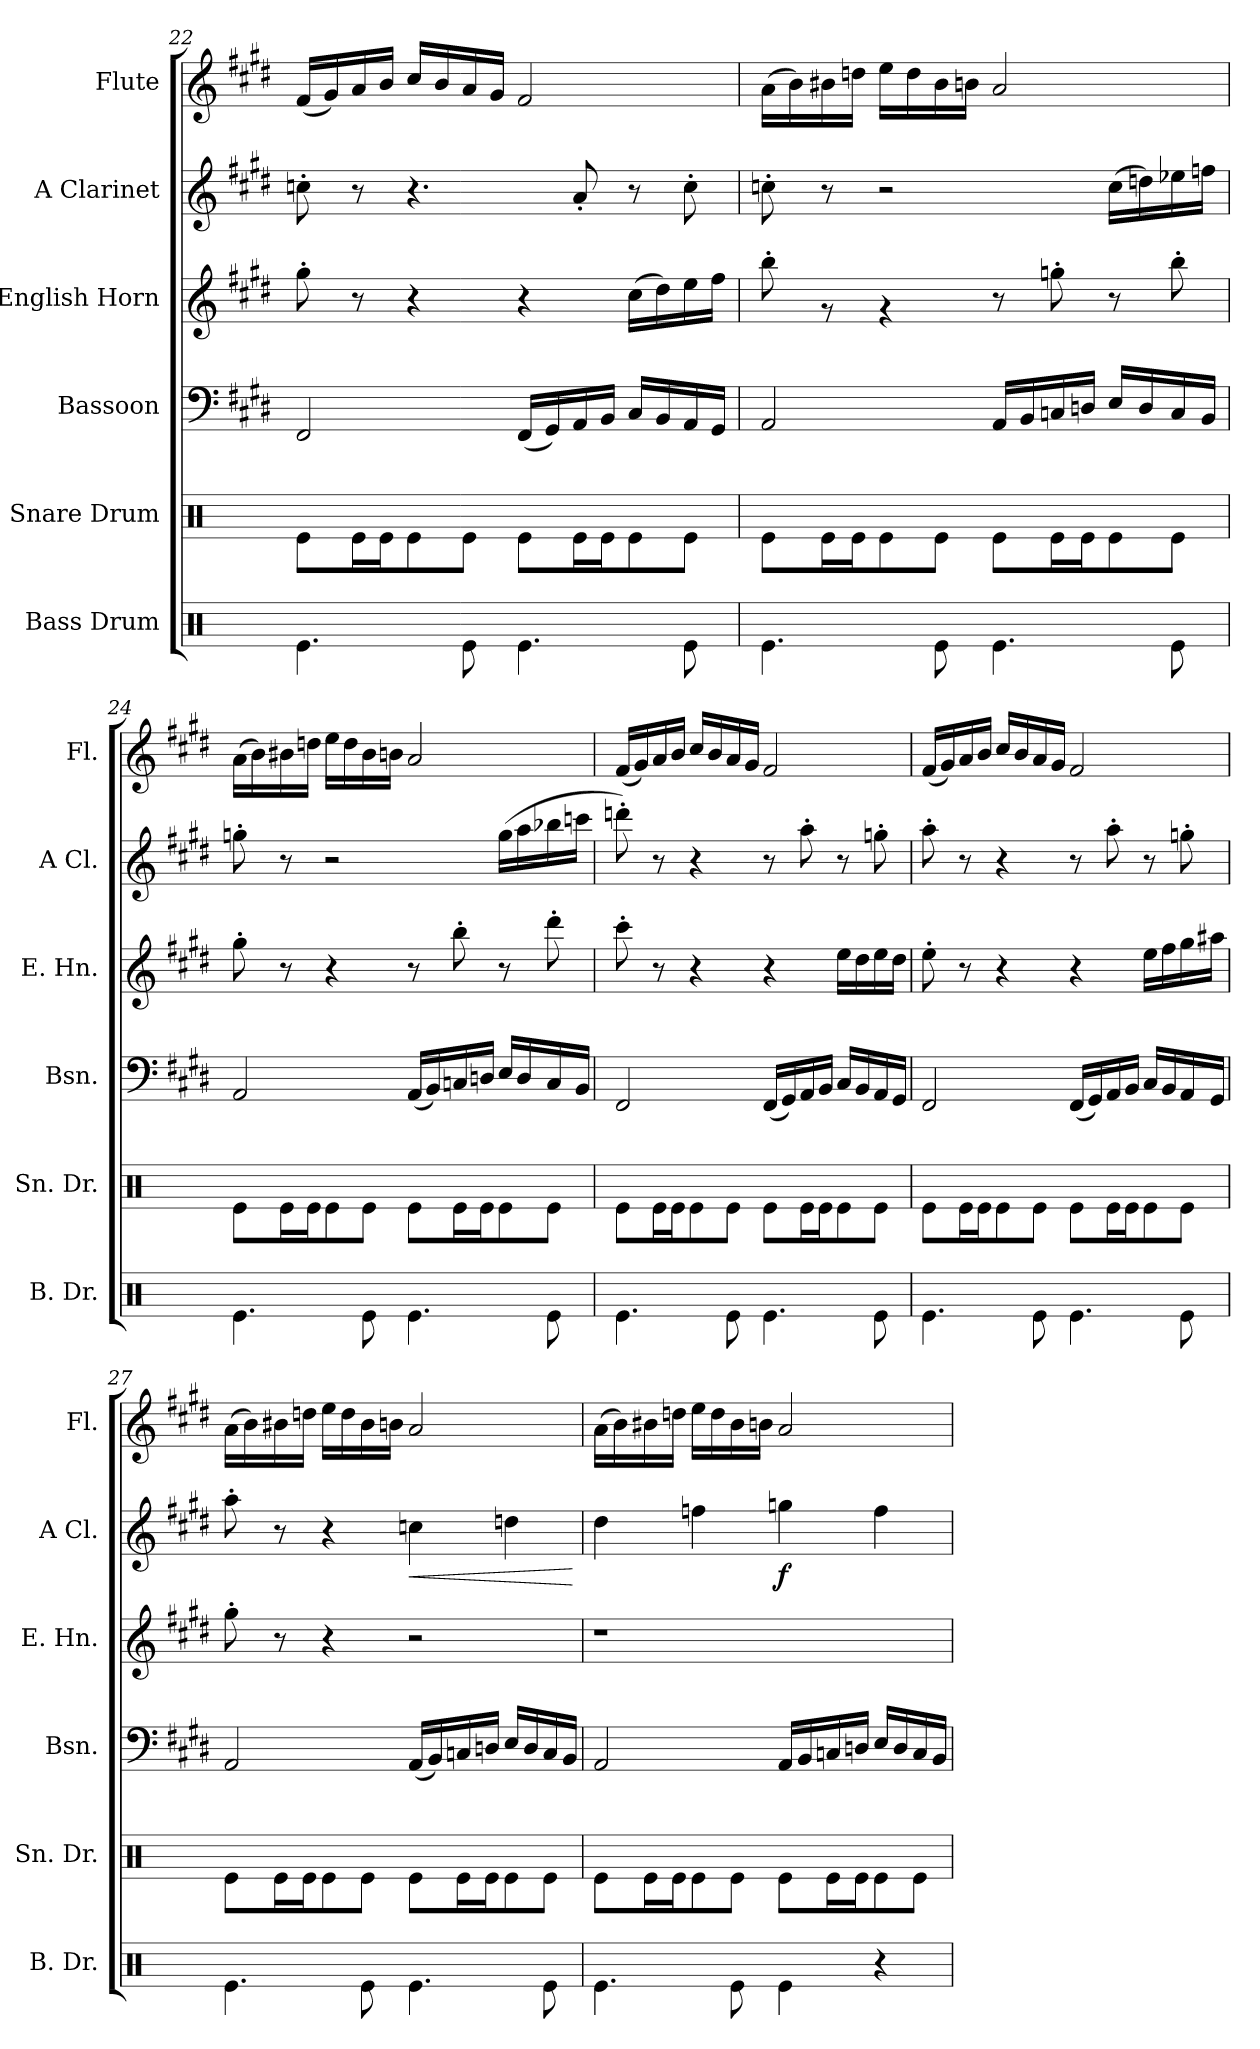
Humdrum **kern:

**kern	**kern	**kern	**kern	**kern	**dynam	**kern
*part6	*part5	*part4	*part3	*part2	*part2	*part1
*staff6	*staff5	*staff4	*staff3	*staff2	*staff2	*staff1
*I"Bass Drum	*I"Snare Drum	*I"Bassoon	*I"English Horn	*I"A Clarinet	*	*I"Flute
*I'B. Dr.	*I'Sn. Dr.	*I'Bsn.	*I'E. Hn.	*I'A Cl.	*	*I'Fl.
!!LO:LB:g=z
*clefX	*clefX	*clefF4	*clefG2	*clefG2	*	*clefG2
*	*	*	*ITrd4c7	*ITrd2c3	*	*
*k[]	*k[]	*k[f#c#g#d#]	*k[f#c#g#]	*k[f#c#g#d#a#e#b#]	*	*k[f#c#g#d#]
=22	=22	=22	=22	=22	=22	=22
4.Re\	8Re\L	2FF#/	8cc#'\	8an'\	.	(16f#/LL
.	.	.	.	.	.	16g#/)
.	16Re\L	.	8r	8r	.	16a/
.	16Re\J	.	.	.	.	16b/JJ
.	8Re\	.	4r	4.r	.	16cc#/LL
.	.	.	.	.	.	16b/
8Re\	8Re\J	.	.	.	.	16a/
.	.	.	.	.	.	16g#/JJ
4.Re\	8Re\L	(16FF#/LL	4r	.	.	2f#/
.	.	16GG#/)	.	.	.	.
.	16Re\L	16AA/	.	8f#'/	.	.
.	16Re\J	16BB/JJ	.	.	.	.
.	8Re\	16C#/LL	(16f#\LL	8r	.	.
.	.	16BB/	16g#\)	.	.	.
8Re\	8Re\J	16AA/	16a\	8a'\	.	.
.	.	16GG#/JJ	16b\JJ	.	.	.
!!LO:PB:g=z
=23	=23	=23	=23	=23	=23	=23
4.Re\	8Re\L	2AA/	8ee'\	8an'\	.	(16a\LL
.	.	.	.	.	.	16b\)
.	16Re\L	.	8rg	8r	.	16b#X\
.	16Re\J	.	.	.	.	16ddn\JJ
.	8Re\	.	4rg	2r	.	16ee\LL
.	.	.	.	.	.	16dd\
8Re\	8Re\J	.	.	.	.	16b#\
.	.	.	.	.	.	16bn\JJ
4.Re\	8Re\L	(16AA/LL	8r	.	.	2a/
.	.	16BB/	.	.	.	.
.	16Re\L	16Cn/	8ccn'\	.	.	.
.	16Re\J	16Dn/JJ	.	.	.	.
.	8Re\	16E/LL	8r	(16a\LL	.	.
.	.	16D/	.	16bn\)	.	.
8Re\	8Re\J	16C/	8ee'\	16ccn\	.	.
.	.	16BB/JJ	.	16ddn\JJ	.	.
=24	=24	=24	=24	=24	=24	=24
4.Re\	8Re\L	2AA/	8cc#'\	8een'\	.	(16a\LL
.	.	.	.	.	.	16b\)
.	16Re\L)	.	8r	8r	.	16b#X\
.	16Re\J	.	.	.	.	16ddn\JJ
.	8Re\	.	4r	2r	.	16ee\LL
.	.	.	.	.	.	16dd\
8Re\	8Re\J	.	.	.	.	16b#\
.	.	.	.	.	.	16bn\JJ
4.Re\	8Re\L	(16AA/LL	8r	.	.	2a/
.	.	16BB/)	.	.	.	.
.	16Re\L	16Cn/	8ee'\	.	.	.
.	16Re\J	16Dn/JJ	.	.	.	.
.	8Re\	16E/LL	8r	(16ee\LL	.	.
.	.	16D/	.	16ff#\	.	.
8Re\	8Re\J	16C/	8gg#'\	16ggn\	.	.
.	.	16BB/JJ	.	16aan\JJ	.	.
!!LO:LB:g=z
=25	=25	=25	=25	=25	=25	=25
4.Re\	8Re\L	2FF#/	8ff#'\	8bbn'\)	.	(16f#/LL
.	.	.	.	.	.	16g#/)
.	16Re\L	.	8r	8r	.	16a/
.	16Re\J	.	.	.	.	16b/JJ
.	8Re\	.	4r	4r	.	16cc#/LL
.	.	.	.	.	.	16b/
8Re\	8Re\J	.	.	.	.	16a/
.	.	.	.	.	.	16g#/JJ
4.Re\	8Re\L	(16FF#/LL	4r	8r	.	2f#/
.	.	16GG#/)	.	.	.	.
.	16Re\L	16AA/	.	8ff#'\	.	.
.	16Re\J	16BB/JJ	.	.	.	.
.	8Re\	16C#/LL	16a\LL	8r	.	.
.	.	16BB/	16g#\	.	.	.
8Re\	8Re\J	16AA/	16a\	8een'\	.	.
.	.	16GG#/JJ	16g#\JJ	.	.	.
=26	=26	=26	=26	=26	=26	=26
4.Re\	8Re\L	2FF#/	8a'\	8ff#'\	.	(16f#/LL
.	.	.	.	.	.	16g#/)
.	16Re\L	.	8r	8r	.	16a/
.	16Re\J	.	.	.	.	16b/JJ
.	8Re\	.	4r	4r	.	16cc#/LL
.	.	.	.	.	.	16b/
8Re\	8Re\J	.	.	.	.	16a/
.	.	.	.	.	.	16g#/JJ
4.Re\	8Re\L	(16FF#/LL	4r	8r	.	2f#/
.	.	16GG#/)	.	.	.	.
.	16Re\L	16AA/	.	8ff#'\	.	.
.	16Re\J	16BB/JJ	.	.	.	.
.	8Re\	16C#/LL	16a\LL	8r	.	.
.	.	16BB/	16b\	.	.	.
8Re\	8Re\J	16AA/	16cc#\	8een'\	.	.
.	.	16GG#/JJ	16dd#X\JJ	.	.	.
!!LO:PB:g=z
=27	=27	=27	=27	=27	=27	=27
4.Re\	8Re\L	2AA/	8cc#'\	8ff#'\	.	(16a\LL
.	.	.	.	.	.	16b\)
.	16Re\L	.	8r	8r	.	16b#X\
.	16Re\J	.	.	.	.	16ddn\JJ
.	8Re\	.	4r	4r	.	16ee\LL
.	.	.	.	.	.	16dd\
8Re\	8Re\J	.	.	.	.	16b#\
.	.	.	.	.	.	16bn\JJ
!	!	!	!	!	!LO:HP:b	!
4.Re\	8Re\L	(16AA/LL	2r	4an\	<	2a/
.	.	16BB/)	.	.	.	.
.	16Re\L	16Cn/	.	.	.	.
.	16Re\J	16Dn/JJ	.	.	.	.
.	8Re\	16E/LL	.	4bn\	.	.
.	.	16D/	.	.	.	.
8Re\	8Re\J	16C/	.	.	.	.
.	.	16BB/JJ	.	.	.	.
.	.	.	.	.	[	.
=28	=28	=28	=28	=28	=28	=28
4.Re\	8Re\L	2AA/	1r	4b#\	.	(16a\LL
.	.	.	.	.	.	16b\)
.	16Re\L	.	.	.	.	16b#X\
.	16Re\J	.	.	.	.	16ddn\JJ
.	8Re\	.	.	4ddn\	.	16ee\LL
.	.	.	.	.	.	16dd\
8Re\	8Re\J	.	.	.	.	16b#\
.	.	.	.	.	.	16bn\JJ
!	!	!	!	!	!LO:DY:b	!
4Re\	8Re\L	(16AA/LL	.	4een\	f	2a/
.	.	16BB/	.	.	.	.
.	16Re\L	16Cn/	.	.	.	.
.	16Re\J	16Dn/JJ	.	.	.	.
4r	8Re\	16E/LL	.	4dd\	.	.
.	.	16D/	.	.	.	.
.	8Re\J)	16C/	.	.	.	.
.	.	16BB/JJ	.	.	.	.
=	=	=	=	=	=	=
*-	*-	*-	*-	*-	*-	*-
